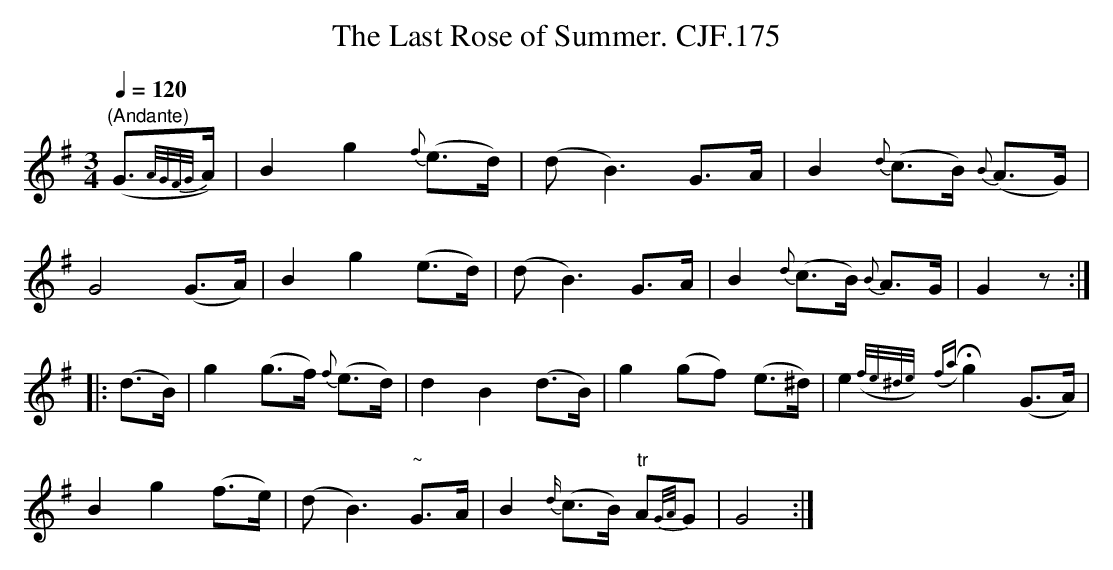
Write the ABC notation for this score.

X:1
T:Last Rose of Summer. CJF.175, The
M:3/4
L:1/8
Q:1/4=120
K:G
"(Andante)"(G3/2{A/G/F/G/}A/)|B2g2{f}(e>d)|\
(dB3)G>A|B2{d}(c>B) {B}(A>G)|
G4(G>A)|B2g2(e>d)|(dB3)G>A|B2{d}(c>B) {B}A>G|G2z:|
|:(d>B)|g2(g>f) {f}(e>d)|d2B2(d>B)|g2(gf) (e>^d)|\
e2( {f/e/^d/e/)}  ({fa)}Hg2(G>A)|
B2g2(f>e)|(dB3)"~"G>A|B2{d/}(c>B) "tr"A{G/A/}G|G4:|
